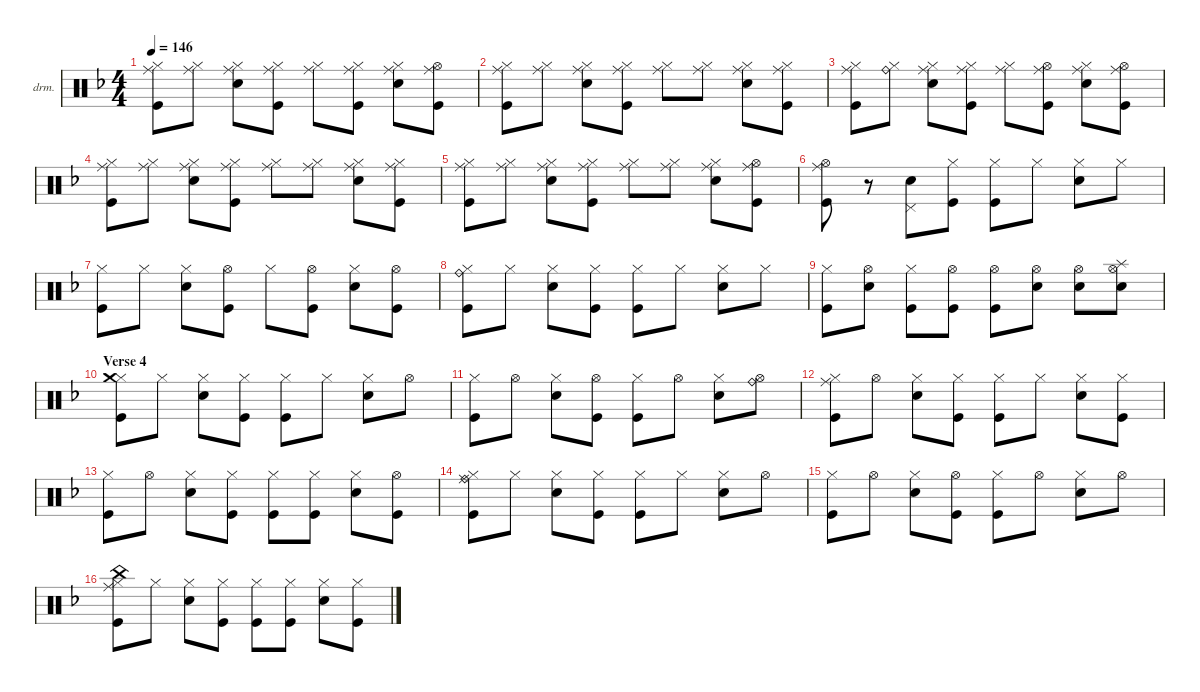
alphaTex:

\hideDynamics
\bracketExtendMode nobrackets
\firstSystemTrackNameOrientation horizontal
\otherSystemsTrackNameOrientation horizontal
\track ("Bobby - Drums" "drm.") {instrument percussion}
\staff {score}
\articulation defaults
\ts (4 4)
\scale
0.947994
\tempo 146
\accidentals auto
\clef neutral
\ottava regular
\simile none
\ks dminor
("Kick (hit)"{acc forcenatural} "Hi-Hat (closed)"{acc #} "Ride (middle)"{acc #}).8{dy fff beam Down} ("Hi-Hat (closed)"{acc #} "Ride (middle)"{acc #}).8{dy p beam Down} ("Snare (hit) 2"{acc forcenatural} "Hi-Hat (closed)"{acc #} "Ride (middle)"{acc #}).8{dy fff beam Down} ("Kick (hit)"{acc forcenatural} "Hi-Hat (closed)"{acc #} "Ride (middle)"{acc #}).8{beam Down} ("Hi-Hat (closed)"{acc #} "Ride (middle)"{acc #}).8{dy f beam Down} ("Kick (hit)"{acc forcenatural} "Hi-Hat (closed)"{acc #} "Ride (middle)"{acc #}).8{dy fff beam Down} ("Snare (hit) 2"{acc forcenatural} "Hi-Hat (closed)"{acc #} "Ride (middle)"{acc #}).8{beam Down} ("Kick (hit)"{acc forcenatural} "Hi-Hat (open)"{acc #} "Ride (middle)"{acc #}).8{beam Down} |
\scale
1.11016 ("Kick (hit)"{acc forcenatural} "Hi-Hat (closed)"{acc #} "Ride (middle)"{acc #}).8{beam Down} ("Hi-Hat (closed)"{acc #} "Ride (middle)"{acc #}).8{dy p beam Down} ("Snare (hit) 2"{acc forcenatural} "Hi-Hat (closed)"{acc #} "Ride (middle)"{acc #}).8{dy fff beam Down} ("Kick (hit)"{acc forcenatural} "Hi-Hat (closed)"{acc #} "Ride (middle)"{acc #}).8{beam Down} ("Hi-Hat (closed)"{acc #} "Ride (middle)"{acc #}).8{dy f beam Down} ("Hi-Hat (closed)"{acc #} "Ride (middle)"{acc #}).8{dy p beam Down} ("Snare (hit) 2"{acc forcenatural} "Hi-Hat (closed)"{acc #} "Ride (middle)"{acc #}).8{dy fff beam Down} ("Kick (hit)"{acc forcenatural} "Hi-Hat (closed)"{acc #} "Ride (middle)"{acc #}).8{beam Down} |
\scale
0.605147 ("Kick (hit)"{acc forcenatural} "Hi-Hat (closed)"{acc #} "Ride (middle)"{acc #}).8{beam Down} ("Hi-Hat (closed)"{acc #} "Ride (bell)"{acc forcenatural}).8{dy mp beam Down} ("Snare (hit) 2"{acc forcenatural} "Hi-Hat (closed)"{acc #} "Ride (middle)"{acc #}).8{dy fff beam Down} ("Kick (hit)"{acc forcenatural} "Hi-Hat (closed)"{acc #} "Ride (middle)"{acc #}).8{beam Down} ("Hi-Hat (closed)"{acc #} "Ride (middle)"{acc #}).8{dy mf beam Down} ("Kick (hit)"{acc forcenatural} "Hi-Hat (open)"{acc #} "Ride (middle)"{acc #}).8{dy fff beam Down} ("Snare (hit) 2"{acc forcenatural} "Hi-Hat (closed)"{acc #} "Ride (middle)"{acc #}).8{beam Down} ("Kick (hit)"{acc forcenatural} "Hi-Hat (open)"{acc #} "Ride (middle)"{acc #}).8{dy ff beam Down} |
\scale
1.58959 ("Kick (hit)"{acc forcenatural} "Hi-Hat (closed)"{acc #} "Ride (middle)"{acc #}).8{dy fff beam Down} ("Hi-Hat (closed)"{acc #} "Ride (middle)"{acc #}).8{dy p beam Down} ("Snare (hit) 2"{acc forcenatural} "Hi-Hat (closed)"{acc #} "Ride (middle)"{acc #}).8{dy fff beam Down} ("Kick (hit)"{acc forcenatural} "Hi-Hat (closed)"{acc #} "Ride (middle)"{acc #}).8{beam Down} ("Hi-Hat (closed)"{acc #} "Ride (middle)"{acc #}).8{dy mf beam Down} ("Hi-Hat (closed)"{acc #} "Ride (middle)"{acc #}).8{dy p beam Down} ("Snare (hit) 2"{acc forcenatural} "Hi-Hat (closed)"{acc #} "Ride (middle)"{acc #}).8{dy fff beam Down} ("Kick (hit)"{acc forcenatural} "Hi-Hat (closed)"{acc #} "Ride (middle)"{acc #}).8{beam Down} |
\scale
0.805264 ("Kick (hit)"{acc forcenatural} "Hi-Hat (closed)"{acc #} "Ride (middle)"{acc #}).8{beam Down} ("Hi-Hat (closed)"{acc #} "Ride (middle)"{acc #}).8{dy p beam Down} ("Snare (hit) 2"{acc forcenatural} "Hi-Hat (closed)"{acc #} "Ride (middle)"{acc #}).8{dy fff beam Down} ("Kick (hit)"{acc forcenatural} "Hi-Hat (closed)"{acc #} "Ride (middle)"{acc #}).8{beam Down} ("Hi-Hat (closed)"{acc #} "Ride (middle)"{acc #}).8{dy f beam Down} ("Hi-Hat (closed)"{acc #} "Ride (middle)"{acc #}).8{dy p beam Down} ("Snare (hit) 2"{acc forcenatural} "Hi-Hat (closed)"{acc #} "Ride (middle)"{acc #}).8{dy fff beam Down} ("Kick (hit)"{acc forcenatural} "Hi-Hat (open)"{acc #} "Ride (middle)"{acc #}).8{beam Down} |
("Kick (hit)"{acc forcenatural} "Hi-Hat (open)"{acc #} "Ride (middle)"{acc #}).8{beam Down} r.8{beam Down} ("Snare (hit) 2"{acc forcenatural} "Pedal Hi-Hat (hit)"{acc #}).8{beam Down} ("Kick (hit)"{acc forcenatural} "Hi-Hat (closed)"{acc #}).8{beam Down} ("Kick (hit)"{acc forcenatural} "Hi-Hat (closed)"{acc #}).8{beam Down} "Hi-Hat (closed)"{acc #}.8{dy p beam Down} ("Snare (hit) 2"{acc forcenatural} "Hi-Hat (closed)"{acc #}).8{dy fff beam Down} "Hi-Hat (closed)"{acc #}.8{dy p beam Down} |
("Kick (hit)"{acc forcenatural} "Hi-Hat (closed)"{acc #}).8{dy fff beam Down} "Hi-Hat (closed)"{acc #}.8{dy p beam Down} ("Snare (hit) 2"{acc forcenatural} "Hi-Hat (closed)"{acc #}).8{dy fff beam Down} ("Kick (hit)"{acc forcenatural} "Hi-Hat (open)"{acc #}).8{beam Down} "Hi-Hat (closed)"{acc #}.8{dy f beam Down} ("Kick (hit)"{acc forcenatural} "Hi-Hat (open)"{acc #}).8{dy fff beam Down} ("Snare (hit) 2"{acc forcenatural} "Hi-Hat (closed)"{acc #}).8{beam Down} ("Kick (hit)"{acc forcenatural} "Hi-Hat (open)"{acc #}).8{beam Down} |
("Kick (hit)"{acc forcenatural} "Hi-Hat (closed)"{acc #} "Ride (bell)"{acc forcenatural}).8{beam Down} "Hi-Hat (closed)"{acc #}.8{dy p beam Down} ("Snare (hit) 2"{acc forcenatural} "Hi-Hat (closed)"{acc #}).8{dy fff beam Down} ("Kick (hit)"{acc forcenatural} "Hi-Hat (closed)"{acc #}).8{beam Down} ("Kick (hit)"{acc forcenatural} "Hi-Hat (closed)"{acc #}).8{beam Down} "Hi-Hat (closed)"{acc #}.8{dy p beam Down} ("Snare (hit) 2"{acc forcenatural} "Hi-Hat (closed)"{acc #}).8{dy fff beam Down} "Hi-Hat (closed)"{acc #}.8{dy p beam Down} |
("Kick (hit)"{acc forcenatural} "Hi-Hat (closed)"{acc #}).8{dy fff beam Down} ("Snare (hit) 2"{acc forcenatural} "Hi-Hat (open)"{acc #}).8{beam Down} ("Kick (hit)"{acc forcenatural} "Hi-Hat (closed)"{acc #}).8{dy ff beam Down} ("Kick (hit)"{acc forcenatural} "Hi-Hat (open)"{acc #}).8{dy fff beam Down} ("Kick (hit)"{acc forcenatural} "Hi-Hat (open)"{acc #}).8{beam Down} ("Snare (hit) 2"{acc forcenatural} "Hi-Hat (open)"{acc #}).8{dy ff beam Down} ("Snare (hit) 2"{acc forcenatural} "Hi-Hat (open)"{acc #}).8{dy fff beam Down} ("Snare (hit) 2"{acc forcenatural} "Hi-Hat (open)"{acc #} "Splash (hit)"{acc forcenatural}).8{beam Down} |
\section ("" "Verse 4")
("Kick (hit)"{acc forcenatural} "Hi-Hat (closed)"{acc #} "Crash medium (hit)"{acc forcenatural}).8{beam Down} "Hi-Hat (closed)"{acc #}.8{dy pp beam Down} ("Snare (hit) 2"{acc forcenatural} "Hi-Hat (closed)"{acc #}).8{dy fff beam Down} ("Kick (hit)"{acc forcenatural} "Hi-Hat (closed)"{acc #}).8{beam Down} ("Kick (hit)"{acc forcenatural} "Hi-Hat (closed)"{acc #}).8{beam Down} "Hi-Hat (closed)"{acc #}.8{dy mp beam Down} ("Snare (hit) 2"{acc forcenatural} "Hi-Hat (closed)"{acc #}).8{dy fff beam Down} "Hi-Hat (open)"{acc #}.8{dy mp beam Down} |
("Kick (hit)"{acc forcenatural} "Hi-Hat (closed)"{acc #}).8{dy fff beam Down} "Hi-Hat (open)"{acc #}.8{dy mf beam Down} ("Snare (hit) 2"{acc forcenatural} "Hi-Hat (closed)"{acc #}).8{dy fff beam Down} ("Kick (hit)"{acc forcenatural} "Hi-Hat (open)"{acc #}).8{beam Down} ("Kick (hit)"{acc forcenatural} "Hi-Hat (closed)"{acc #}).8{beam Down} "Hi-Hat (open)"{acc #}.8{dy mf beam Down} ("Snare (hit) 2"{acc forcenatural} "Hi-Hat (closed)"{acc #}).8{dy fff beam Down} ("Hi-Hat (open)"{acc #} "Ride (bell)"{acc forcenatural}).8{dy mp beam Down} |
("Kick (hit)"{acc forcenatural} "Hi-Hat (closed)"{acc #} "Ride (middle)"{acc #}).8{dy fff beam Down} "Hi-Hat (open)"{acc #}.8{dy mf beam Down} ("Snare (hit) 2"{acc forcenatural} "Hi-Hat (closed)"{acc #}).8{dy fff beam Down} ("Kick (hit)"{acc forcenatural} "Hi-Hat (closed)"{acc #}).8{beam Down} ("Kick (hit)"{acc forcenatural} "Hi-Hat (closed)"{acc #}).8{beam Down} "Hi-Hat (closed)"{acc #}.8{dy p beam Down} ("Snare (hit) 2"{acc forcenatural} "Hi-Hat (closed)"{acc #}).8{dy fff beam Down} ("Kick (hit)"{acc forcenatural} "Hi-Hat (closed)"{acc #}).8{beam Down} |
("Kick (hit)"{acc forcenatural} "Hi-Hat (closed)"{acc #}).8{beam Down} "Hi-Hat (open)"{acc #}.8{dy mf beam Down} ("Snare (hit) 2"{acc forcenatural} "Hi-Hat (closed)"{acc #}).8{dy fff beam Down} ("Kick (hit)"{acc forcenatural} "Hi-Hat (closed)"{acc #}).8{beam Down} ("Kick (hit)"{acc forcenatural} "Hi-Hat (closed)"{acc #}).8{beam Down} ("Kick (hit)"{acc forcenatural} "Hi-Hat (closed)"{acc #}).8{beam Down} ("Snare (hit) 2"{acc forcenatural} "Hi-Hat (closed)"{acc #}).8{beam Down} ("Kick (hit)"{acc forcenatural} "Hi-Hat (open)"{acc #}).8{beam Down} |
("Kick (hit)"{acc forcenatural} "Hi-Hat (closed)"{acc #} "Ride (middle)"{acc #} "Ride (bell)"{acc forcenatural}).8{beam Down} "Hi-Hat (closed)"{acc #}.8{dy p beam Down} ("Snare (hit) 2"{acc forcenatural} "Hi-Hat (closed)"{acc #}).8{dy fff beam Down} ("Kick (hit)"{acc forcenatural} "Hi-Hat (closed)"{acc #}).8{beam Down} ("Kick (hit)"{acc forcenatural} "Hi-Hat (closed)"{acc #}).8{beam Down} "Hi-Hat (closed)"{acc #}.8{dy p beam Down} ("Snare (hit) 2"{acc forcenatural} "Hi-Hat (closed)"{acc #}).8{dy fff beam Down} "Hi-Hat (open)"{acc #}.8{dy mf beam Down} |
\scale
1.01409 ("Kick (hit)"{acc forcenatural} "Hi-Hat (closed)"{acc #}).8{dy fff beam Down} "Hi-Hat (open)"{acc #}.8{dy mf beam Down} ("Snare (hit) 2"{acc forcenatural} "Hi-Hat (closed)"{acc #}).8{dy fff beam Down} ("Kick (hit)"{acc forcenatural} "Hi-Hat (open)"{acc #}).8{beam Down} ("Kick (hit)"{acc forcenatural} "Hi-Hat (closed)"{acc #}).8{beam Down} "Hi-Hat (open)"{acc #}.8{dy mp beam Down} ("Snare (hit) 2"{acc forcenatural} "Hi-Hat (closed)"{acc #}).8{dy fff beam Down} "Hi-Hat (open)"{acc #}.8{dy mp beam Down} |
\scale
0.937308 ("Kick (hit)"{acc forcenatural} "Hi-Hat (closed)"{acc #} "Ride (middle)"{acc #} "China (hit)"{acc forcenatural}).8{dy fff beam Down} "Hi-Hat (closed)"{acc #}.8{dy p beam Down} ("Snare (hit) 2"{acc forcenatural} "Hi-Hat (closed)"{acc #}).8{dy fff beam Down} ("Kick (hit)"{acc forcenatural} "Hi-Hat (closed)"{acc #}).8{beam Down} ("Kick (hit)"{acc forcenatural} "Hi-Hat (closed)"{acc #}).8{beam Down} ("Kick (hit)"{acc forcenatural} "Hi-Hat (closed)"{acc #}).8{beam Down} ("Snare (hit) 2"{acc forcenatural} "Hi-Hat (closed)"{acc #}).8{beam Down} ("Kick (hit)"{acc forcenatural} "Hi-Hat (closed)"{acc #}).8{beam Down}
